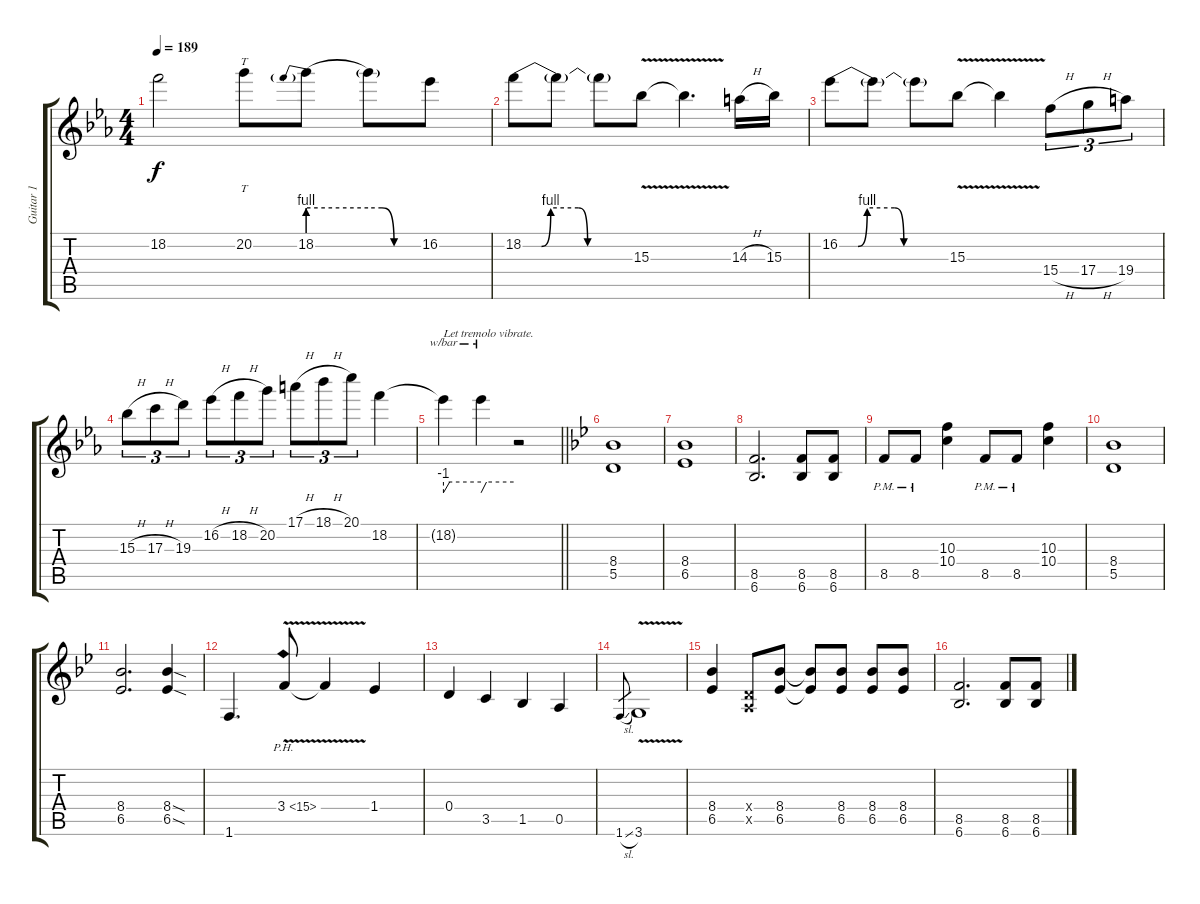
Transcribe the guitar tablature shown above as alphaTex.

\track ("Guitar 1" "Guitar 1") {instrument overdrivenguitar}
\staff {score tabs}
\tuning (E4 B3 G3 D3 A2 E2) {hide}
\ts (4 4)
\tempo 189
\clef g2
\ks eb
18.2{t}.2{dy f} 20.2.8{tt} 18.2{be (prebend 0 4 60 4)}.8 18.2{be (custom 0 4 15 4 30 0 60 0) t}.8 16.2.8 |
18.2{be (custom 0 0 10 0 15 4 30 4 35 0 60 0)}.8 18.2{t}.8 18.2{t}.8 15.3{v}.8 15.3{t}.4{d} 14.3{h}.16 15.3.16 |
16.2{be (custom 0 0 10 0 15 4 30 4 35 0 60 0)}.8 16.2{t}.8 16.2{t}.8 15.3{v}.8 15.3{t}.4 15.4{h}.8{tu (3 2)} 17.4{h}.8{tu (3 2)} 19.4.8{tu (3 2)} |
15.3{h}.8{tu (3 2)} 17.3{h}.8{tu (3 2)} 19.3.8{tu (3 2)} 16.2{h}.8{tu (3 2)} 18.2{h}.8{tu (3 2)} 20.2.8{tu (3 2)} 17.1{h}.8{tu (3 2)} 18.1{h}.8{tu (3 2)} 20.1.8{tu (3 2)} 18.2.4 |
\barLineRight lightlight
18.2{t}.4{tbe (custom default 0 -4 10 0 60 0) txt "Let tremolo vibrate."} 18.2{t}.4{tbe (custom default 0 -4 10 0 60 0)} r.2 |
\ks bb
(8.4 5.5).1{volume 13 balance 0} |
(8.4 6.5).1 |
(8.5 6.6).2{d} (8.5 6.6).8 (8.5 6.6).8 |
8.5{pm}.8 8.5{pm}.8 (10.3 10.4).4 8.5{pm}.8 8.5{pm}.8 (10.3 10.4).4 |
(8.4 5.5).1 |
(8.4 6.5).2{d} (8.4{sod} 6.5{sod}).4 |
1.6.4{d} 3.4{ph 12 v}.8 3.4{t}.4 1.4.4 |
0.4.4 3.5.4 1.5.4 0.5.4 |
1.6{sl}.8{gr} 3.6{v}.1 |
(8.4 6.5).4 (0.4{x} 0.5{x}).8 (8.4 6.5).8 (8.4{t} 6.5{t}).8 (8.4 6.5).8 (8.4 6.5).8 (8.4 6.5).8 |
(8.5 6.6).2{d} (8.5 6.6).8 (8.5 6.6).8
